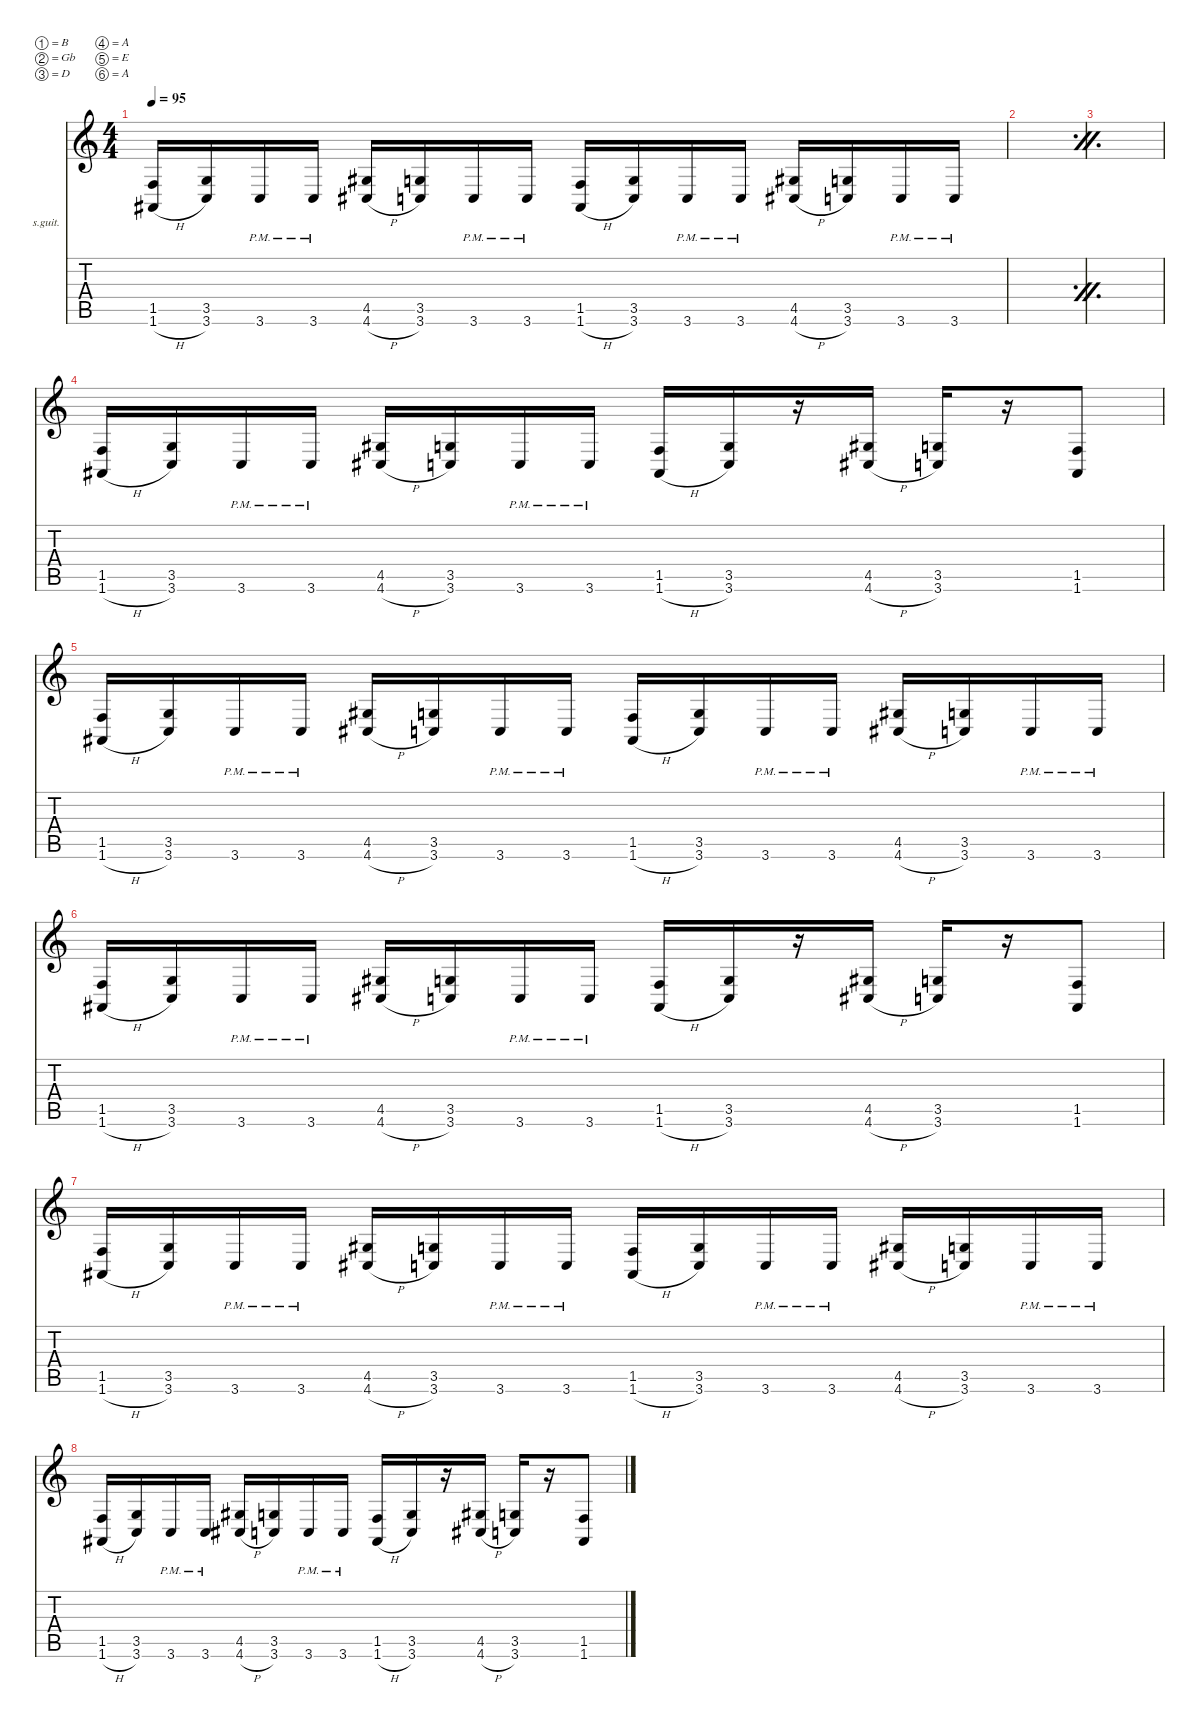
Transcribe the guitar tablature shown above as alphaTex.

\defaultSystemsLayout 2
\hideDynamics
\bracketExtendMode nobrackets
\firstSystemTrackNameOrientation horizontal
\otherSystemsTrackNameOrientation horizontal
\track ("Lead Guitar" "s.guit.") {instrument acousticguitarsteel}
\staff {score tabs}
\tuning (B3 Gb3 D3 A2 E2 A1)
\ts (4 4)
\scale
1.03043
\tempo 95
\accidentals auto
\clef g2
\ottava regular
\simile none
\ks c
(1.5 1.6{h acc #}).16{dy f instrument distortionguitar beam Up} (3.5 3.6).16{beam Up} 3.6{pm}.16{beam Up} 3.6{pm}.16{beam Up} (4.5{acc #} 4.6{h acc #}).16{beam Up} (3.5 3.6).16{beam Up} 3.6{pm}.16{beam Up} 3.6{pm}.16{beam Up} (1.5 1.6{h acc #}).16{beam Up} (3.5 3.6).16{beam Up} 3.6{pm}.16{beam Up} 3.6{pm}.16{beam Up} (4.5{acc #} 4.6{h acc #}).16{beam Up} (3.5 3.6).16{beam Up} 3.6{pm}.16{beam Up} 3.6{pm}.16{beam Up} |
\scale
0.969568
\simile firstofdouble
|
\scale
1.03043
\simile secondofdouble
|
\scale
0.969568
\simile none
(1.5 1.6{h acc #}).16{beam Up} (3.5 3.6).16{beam Up} 3.6{pm}.16{beam Up} 3.6{pm}.16{beam Up} (4.5{acc #} 4.6{h acc #}).16{beam Up} (3.5 3.6).16{beam Up} 3.6{pm}.16{beam Up} 3.6{pm}.16{beam Up} (1.5 1.6{h acc #}).16{beam Up} (3.5 3.6).16{beam Up} r.16{beam Up} (4.5{acc #} 4.6{h acc #}).16{beam Up} (3.5 3.6).16{beam Up} r.16{beam Up} (1.5 1.6{acc #}).8{beam Up} |
\scale
1.03043 (1.5 1.6{h acc #}).16{instrument distortionguitar beam Up} (3.5 3.6).16{beam Up} 3.6{pm}.16{beam Up} 3.6{pm}.16{beam Up} (4.5{acc #} 4.6{h acc #}).16{beam Up} (3.5 3.6).16{beam Up} 3.6{pm}.16{beam Up} 3.6{pm}.16{beam Up} (1.5 1.6{h acc #}).16{beam Up} (3.5 3.6).16{beam Up} 3.6{pm}.16{beam Up} 3.6{pm}.16{beam Up} (4.5{acc #} 4.6{h acc #}).16{beam Up} (3.5 3.6).16{beam Up} 3.6{pm}.16{beam Up} 3.6{pm}.16{beam Up} |
\scale
0.969568 (1.5 1.6{h acc #}).16{beam Up} (3.5 3.6).16{beam Up} 3.6{pm}.16{beam Up} 3.6{pm}.16{beam Up} (4.5{acc #} 4.6{h acc #}).16{beam Up} (3.5 3.6).16{beam Up} 3.6{pm}.16{beam Up} 3.6{pm}.16{beam Up} (1.5 1.6{h acc #}).16{beam Up} (3.5 3.6).16{beam Up} r.16{beam Up} (4.5{acc #} 4.6{h acc #}).16{beam Up} (3.5 3.6).16{beam Up} r.16{beam Up} (1.5 1.6{acc #}).8{beam Up} |
\scale
1.03043 (1.5 1.6{h acc #}).16{instrument distortionguitar beam Up} (3.5 3.6).16{beam Up} 3.6{pm}.16{beam Up} 3.6{pm}.16{beam Up} (4.5{acc #} 4.6{h acc #}).16{beam Up} (3.5 3.6).16{beam Up} 3.6{pm}.16{beam Up} 3.6{pm}.16{beam Up} (1.5 1.6{h acc #}).16{beam Up} (3.5 3.6).16{beam Up} 3.6{pm}.16{beam Up} 3.6{pm}.16{beam Up} (4.5{acc #} 4.6{h acc #}).16{beam Up} (3.5 3.6).16{beam Up} 3.6{pm}.16{beam Up} 3.6{pm}.16{beam Up} |
\scale
0.969568 (1.5 1.6{h acc #}).16{beam Up} (3.5 3.6).16{beam Up} 3.6{pm}.16{beam Up} 3.6{pm}.16{beam Up} (4.5{acc #} 4.6{h acc #}).16{beam Up} (3.5 3.6).16{beam Up} 3.6{pm}.16{beam Up} 3.6{pm}.16{beam Up} (1.5 1.6{h acc #}).16{beam Up} (3.5 3.6).16{beam Up} r.16{beam Up} (4.5{acc #} 4.6{h acc #}).16{beam Up} (3.5 3.6).16{beam Up} r.16{beam Up} (1.5 1.6{acc #}).8{beam Up}
